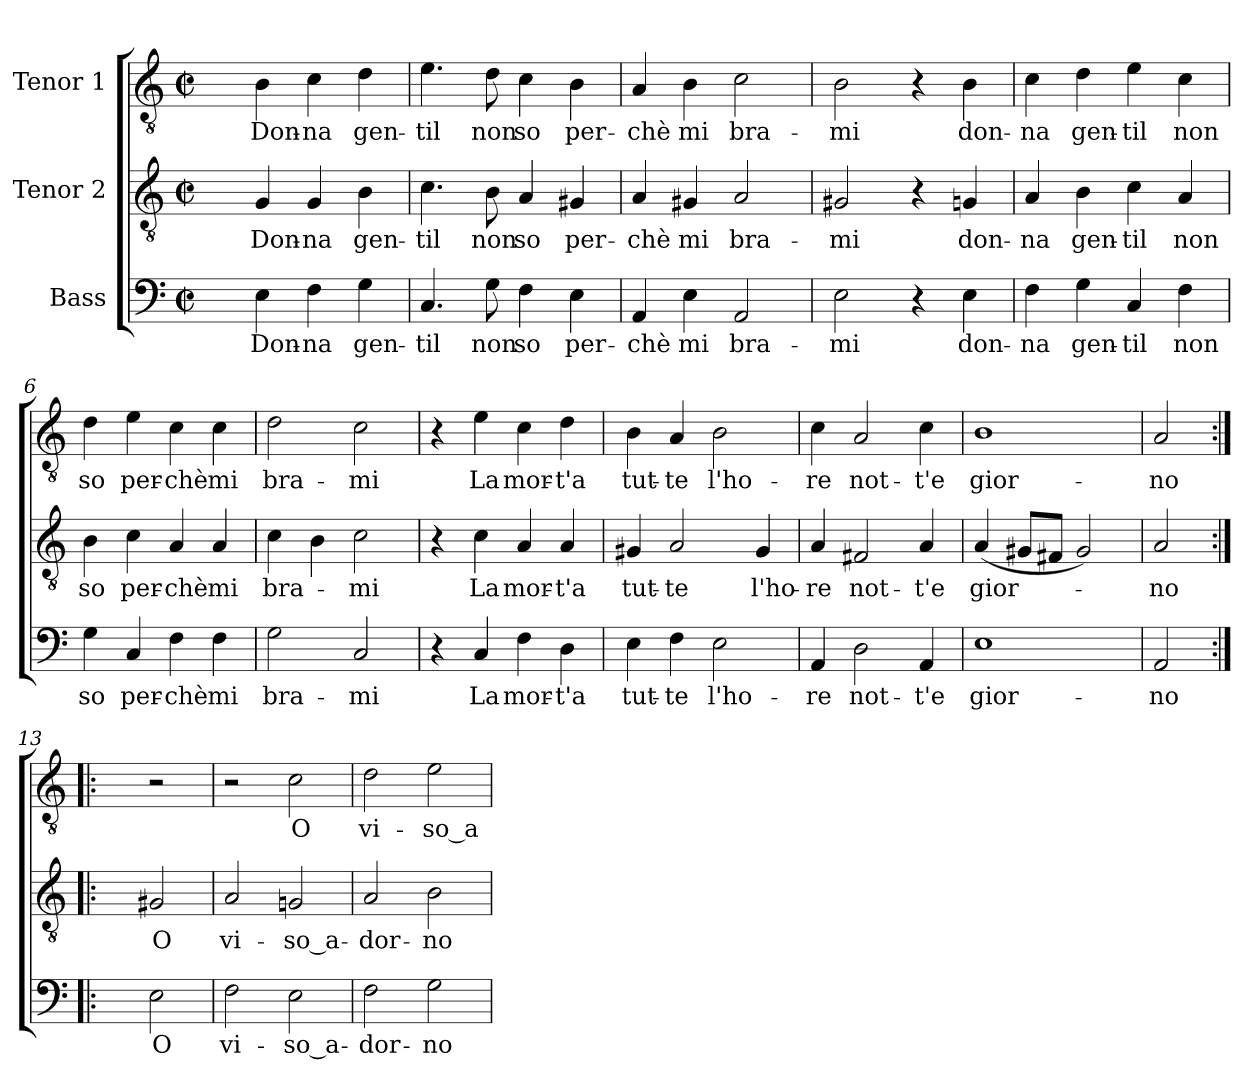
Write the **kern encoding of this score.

**kern	**text	**kern	**text	**kern	**text
*part3	*part3	*part2	*part2	*part1	*part1
*staff3	*staff3	*staff2	*staff2	*staff1	*staff1
*I"Bass	*	*I"Tenor 2	*	*I"Tenor 1	*
*clefF4	*	*clefGv2	*	*clefGv2	*
*k[]	*	*k[]	*	*k[]	*
*a:	*	*a:	*	*a:	*
*M2/2	*	*M2/2	*	*M2/2	*
*met(c|)	*	*met(c|)	*	*met(c|)	*
=1	=1	=1	=1	=1	=1
4ryy	.	4ryy	.	4ryy	.
4E\	Don-	4G/	Don-	4B\	Don-
4F\	-na	4G/	-na	4c\	-na
4G\	gen-	4B\	gen-	4d\	gen-
=2	=2	=2	=2	=2	=2
4.C/	-til	4.c\	-til	4.e\	-til
8G\	non	8B\	non	8d\	non
4F\	so	4A/	so	4c\	so
4E\	per-	4G#X/	per-	4B\	per-
=3	=3	=3	=3	=3	=3
4AA/	-chè	4A/	-chè	4A/	-chè
4E\	mi	4G#X/	mi	4B\	mi
2AA/	bra-	2A/	bra-	2c\	bra-
=4	=4	=4	=4	=4	=4
2E\	-mi	2G#X/	-mi	2B\	-mi
4r	.	4r	.	4r	.
4E\	don-	4Gn/	don-	4B\	don-
=5	=5	=5	=5	=5	=5
4F\	-na	4A/	-na	4c\	-na
4G\	gen-	4B\	gen-	4d\	gen-
4C/	-til	4c\	-til	4e\	-til
4F\	non	4A/	non	4c\	non
!!LO:LB:g=z
=6	=6	=6	=6	=6	=6
4G\	so	4B\	so	4d\	so
4C/	per-	4c\	per-	4e\	per-
4F\	-chè	4A/	-chè	4c\	-chè
4F\	mi	4A/	mi	4c\	mi
=7	=7	=7	=7	=7	=7
2G\	bra-	4c\	bra-	2d\	bra-
.	.	4B\	.	.	.
2C/	-mi	2c\	-mi	2c\	-mi
=8	=8	=8	=8	=8	=8
4r	.	4r	.	4r	.
4C/	La	4c\	La	4e\	La
4F\	mor-	4A/	mor-	4c\	mor-
4D\	-t'a	4A/	-t'a	4d\	-t'a
=9	=9	=9	=9	=9	=9
4E\	tut-	4G#X/	tut-	4B\	tut-
4F\	-te	2A/	-te	4A/	-te
2E\	l'ho-	.	.	2B\	l'ho-
.	.	4G#/	l'ho-	.	.
=10	=10	=10	=10	=10	=10
4AA/	-re	4A/	-re	4c\	-re
2D\	not-	2F#X/	not-	2A/	not-
4AA/	-t'e	4A/	-t'e	4c\	-t'e
!!LO:LB:g=z
=11	=11	=11	=11	=11	=11
1E	gior-	(4A/	gior-	1B	gior-
.	.	8G#X/L	.	.	.
.	.	8F#X/J	.	.	.
.	.	2G#/)	.	.	.
=12	=12	=12	=12	=12	=12
2AA/	-no	2A/	-no	2A/	-no
=13:|!|:	=13:|!|:	=13:|!|:	=13:|!|:	=13:|!|:	=13:|!|:
2ryy	.	2ryy	.	2ryy	.
2E\	O	2G#X/	O	2r	.
=14	=14	=14	=14	=14	=14
2F\	vi-	2A/	vi-	2r	.
2E\	-so_a-	2Gn/	-so_a-	2c\	O
=15	=15	=15	=15	=15	=15
2F\	-dor-	2A/	-dor-	2d\	vi-
2G\	-no	2B\	-no	2e\	-so_a-
=	=	=	=	=	=
*-	*-	*-	*-	*-	*-
